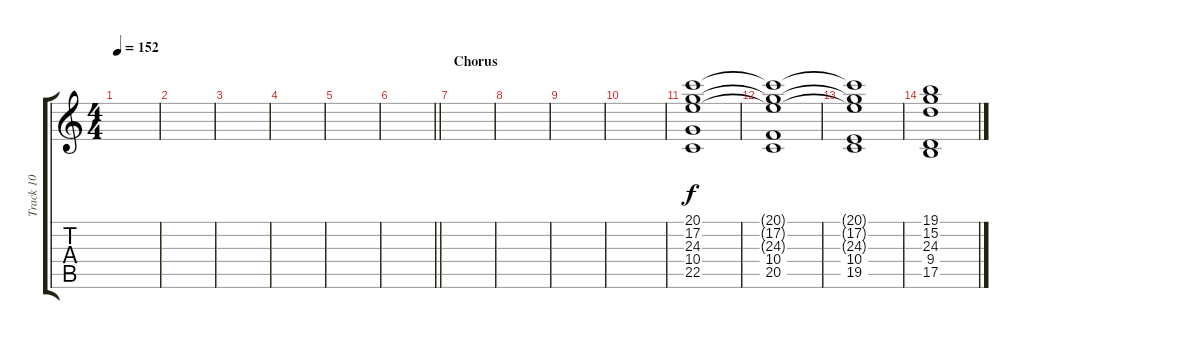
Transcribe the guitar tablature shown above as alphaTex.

\track ("Track 10" "Track 10") {instrument stringensemble1}
\staff {score tabs}
\tuning (E4 B3 G3 D3 A2 E2) {hide}
\ts (4 4)
\tempo 152
\clef g2
\ks c
|
|
|
|
|
\barLineRight lightlight
|
\section ("" "Chorus")
|
|
|
|
(20.1 17.2 24.3 10.4 22.5).1 |
(20.1{t} 17.2{t} 24.3{t} 10.4 20.5).1 |
(20.1{t} 17.2{t} 24.3{t} 10.4 19.5).1 |
(19.1 15.2 24.3 9.4 17.5).1
